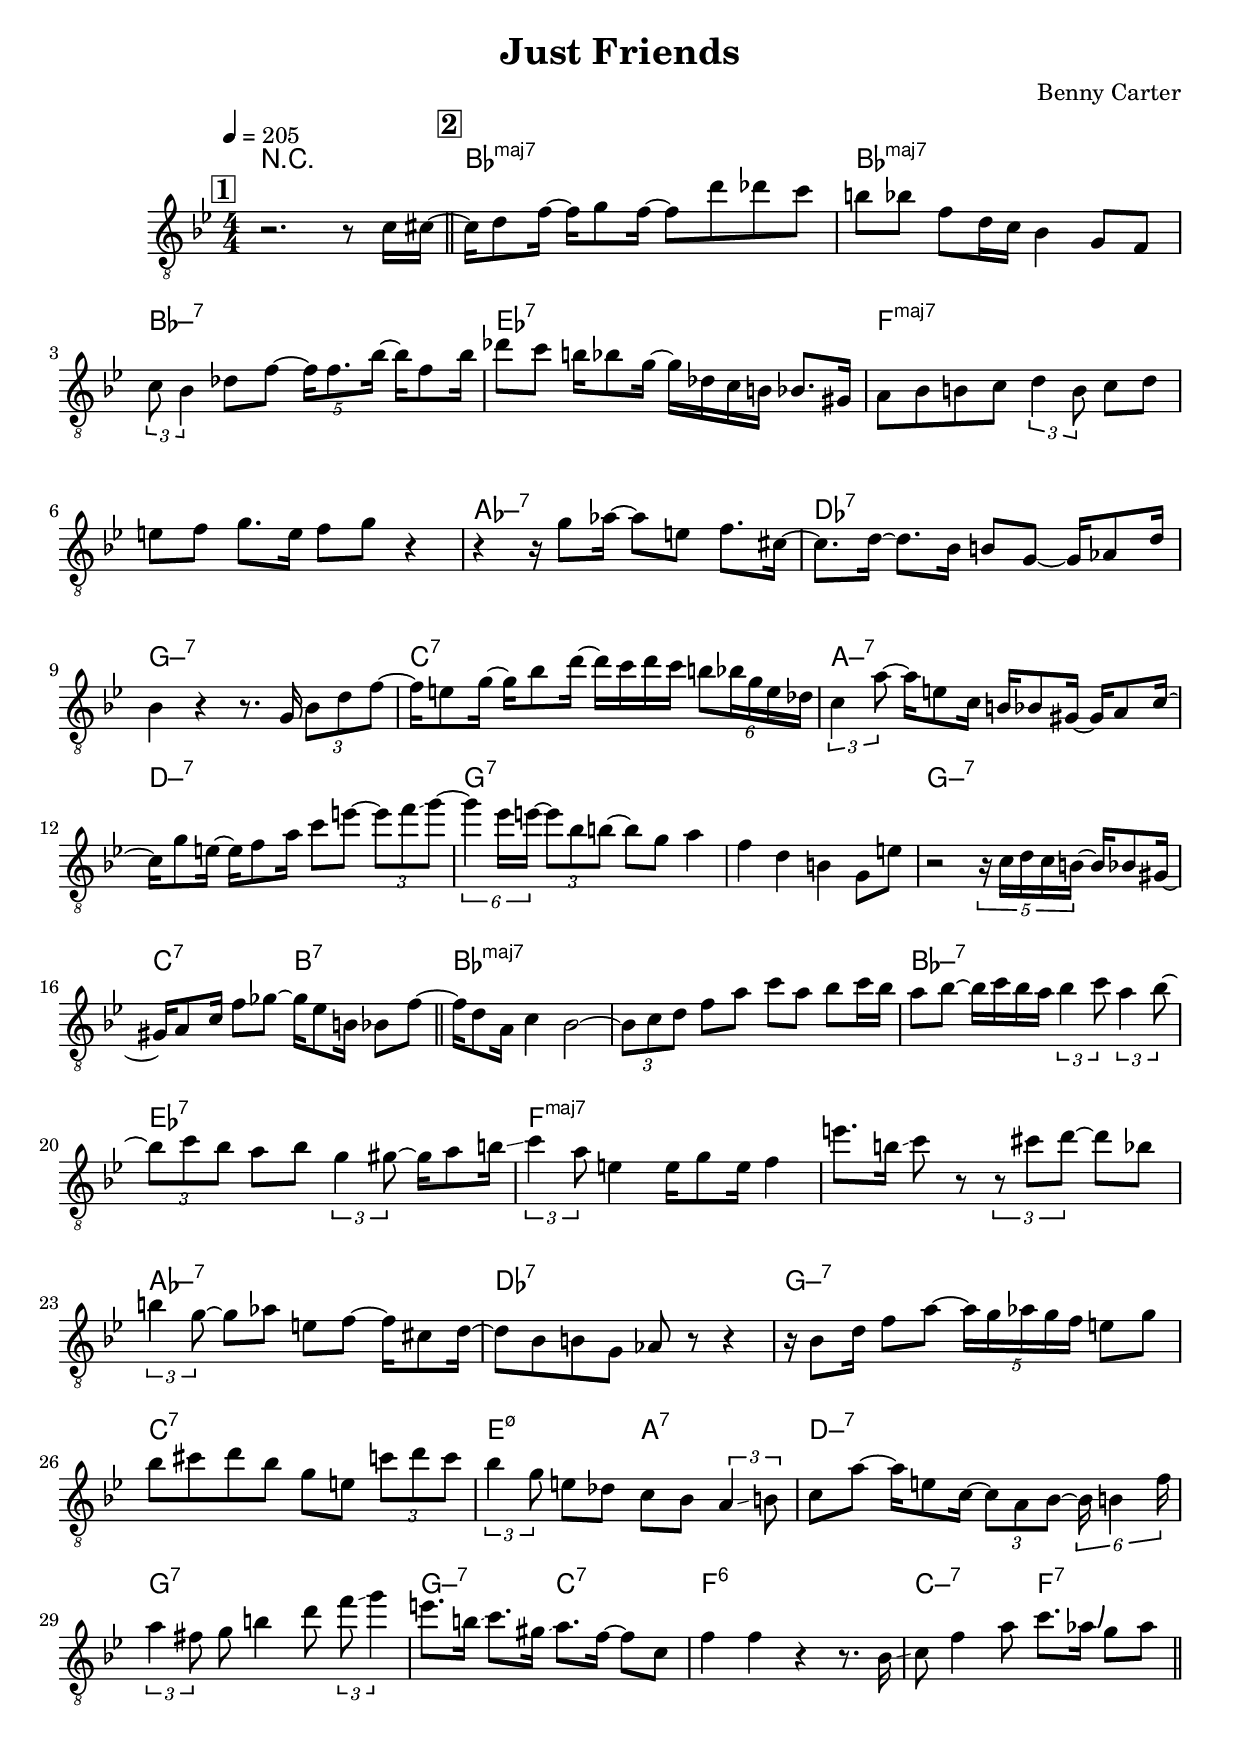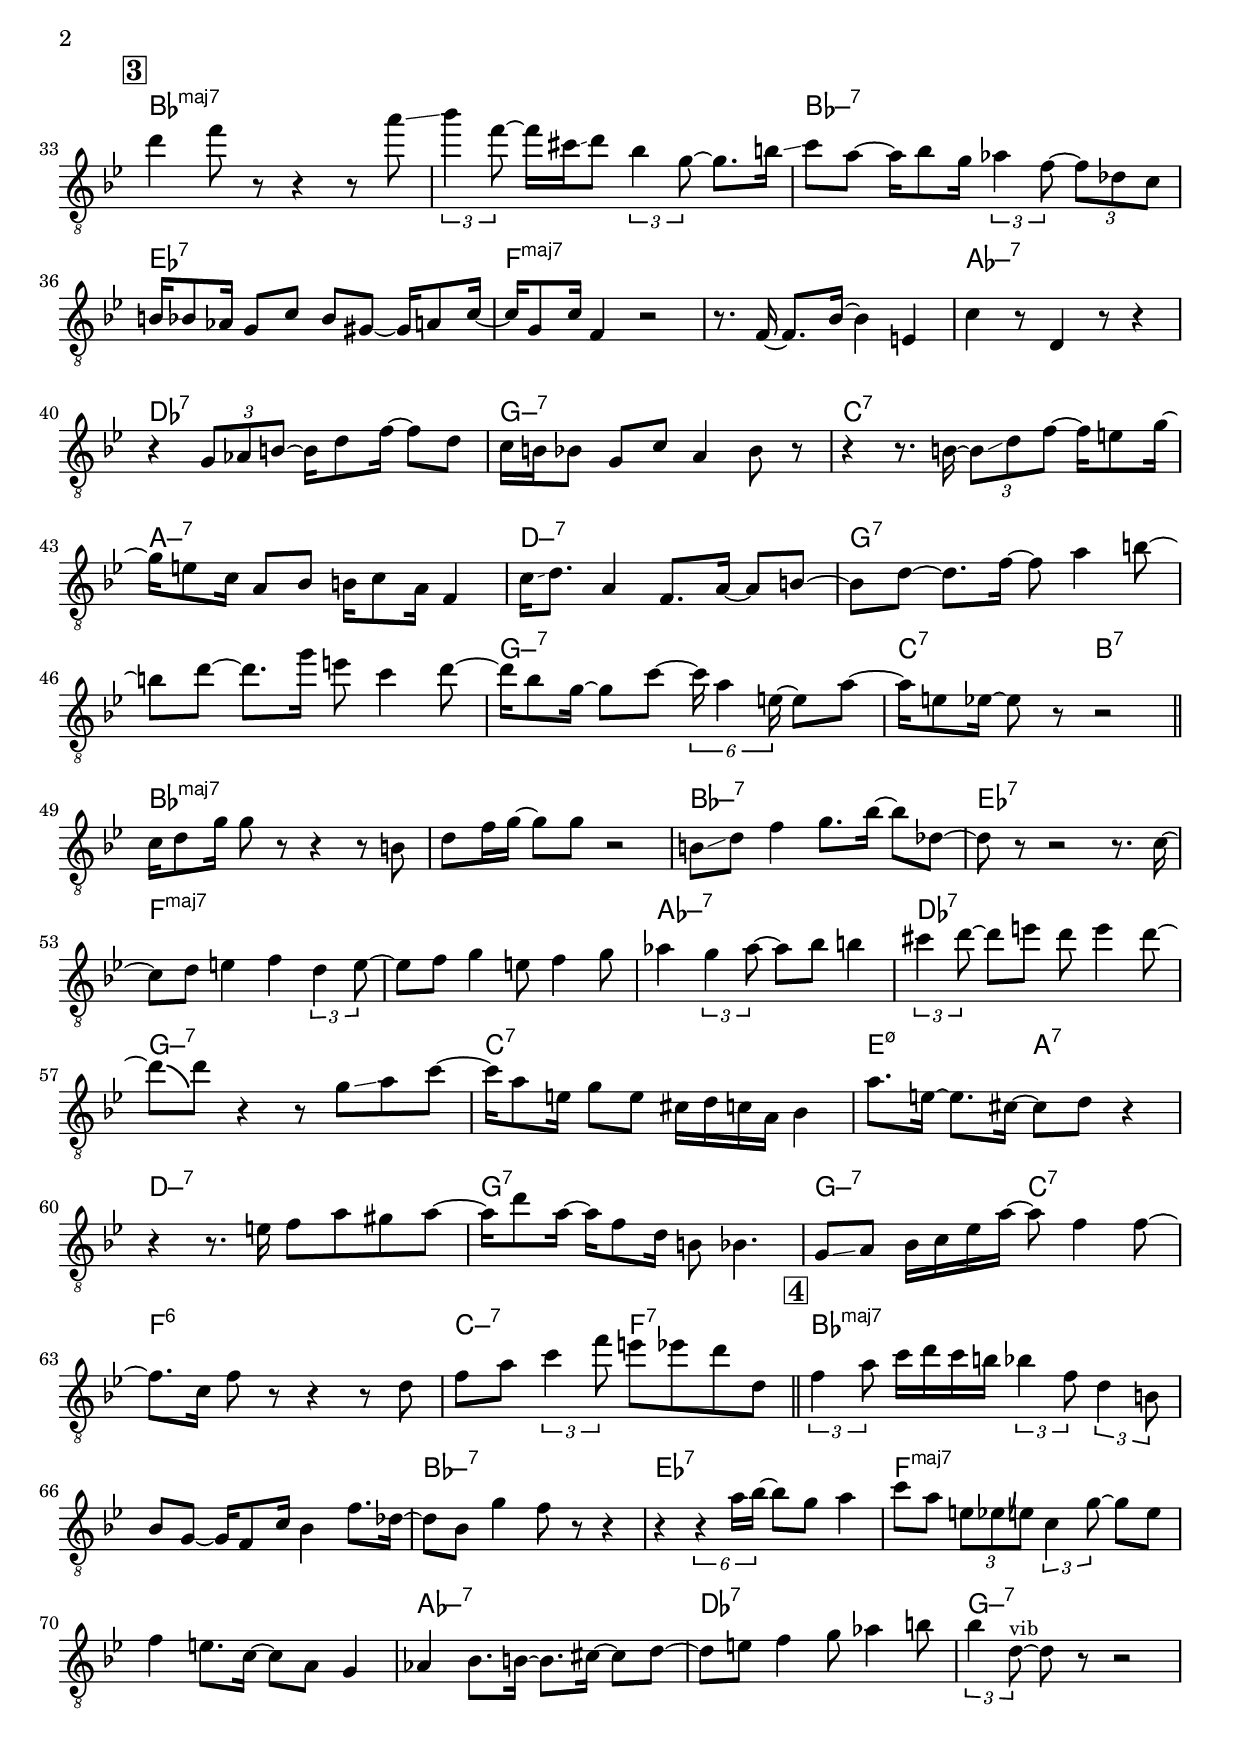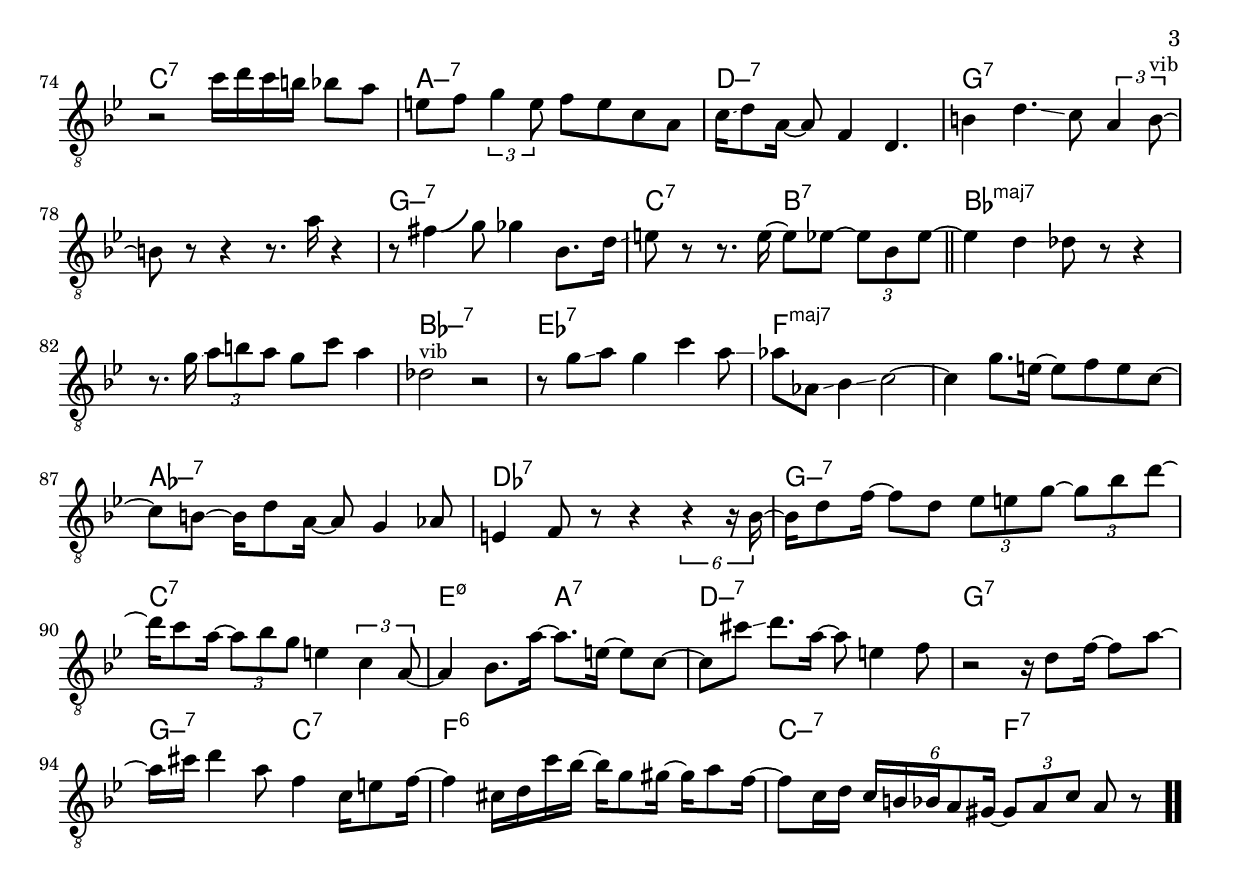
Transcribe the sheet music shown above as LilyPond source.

\version "2.13.2"

#(ly:set-option 'point-and-click #f)

\header {
  title = "Just Friends"
  composer = "Benny Carter"
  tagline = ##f
}
global =
{
    \override Staff.TimeSignature #'style = #'()
    \time 4/4
    \clef "treble_8"
    \key bes \major
    \override Rest #'direction = #'0
    \override MultiMeasureRest #'staff-position = #0
}
\score
{
<<
    \transpose c' c'

    \new ChordNames { \chords {
      \set majorSevenSymbol = \markup { "maj7" }
      \set minorChordModifier = \markup { \char ##x2013 }
      | r1 
      | bes1:maj | bes1:maj | bes1:min7 | es1:7 | f1:maj | s1 | aes1:min7 | des1:7 
      | g1:min7 | c1:7 | a1:min7 | d1:min7 | g1:7 | s1 | g1:min7 | c2:7 b2:7 
      | bes1:maj | s1 | bes1:min7 | es1:7 | f1:maj | s1 | aes1:min7 | des1:7 
      | g1:min7 | c1:7 | e2:min5-7 a2:7 | d1:min7 | g1:7 | g2:min7 c2:7 | f1:6 | c2:min7 f2:7 
      | bes1:maj | s1 | bes1:min7 | es1:7 | f1:maj | s1 | aes1:min7 | des1:7 
      | g1:min7 | c1:7 | a1:min7 | d1:min7 | g1:7 | s1 | g1:min7 | c2:7 b2:7 
      | bes1:maj | s1 | bes1:min7 | es1:7 | f1:maj | s1 | aes1:min7 | des1:7 
      | g1:min7 | c1:7 | e2:min5-7 a2:7 | d1:min7 | g1:7 | g2:min7 c2:7 | f1:6 | c2:min7 f2:7 
      | bes1:maj | s1 | bes1:min7 | es1:7 | f1:maj | s1 | aes1:min7 | des1:7 
      | g1:min7 | c1:7 | a1:min7 | d1:min7 | g1:7 | s1 | g1:min7 | c2:7 b2:7 
      | bes1:maj | s1 | bes1:min7 | es1:7 | f1:maj | s1 | aes1:min7 | des1:7 
      | g1:min7 | c1:7 | e2:min5-7 a2:7 | d1:min7 | g1:7 | g2:min7 c2:7 | f1:6 | c2:min7 f2:7|
      }
      }

    \new Staff
    <<
    \transpose c' c'

    {
      \global
  		%\override Score.MetronomeMark #'transparent = ##t
  		%\override Score.MetronomeMark #'stencil = ##f
  		
  		\override HorizontalBracket #'direction = #UP
  		\override HorizontalBracket #'bracket-flare = #'(0 . 0)
  		
  		\override TextSpanner #'dash-fraction = #1.0
  		\override TextSpanner #'bound-details #'left #'text = \markup{ \concat{\draw-line #'(0 . -1.0) \draw-line #'(1.0 . 0) }}
  		\override TextSpanner #'bound-details #'right #'text = \markup{ \concat{ \draw-line #'(1.0 . 0) \draw-line #'(0 . -1.0) }}
          \set Score.markFormatter = #format-mark-box-numbers


      \tempo 4 = 205
      \set Score.currentBarNumber = #0
     
      \bar "||" \mark \default r2. r8 c'16\glissando  cis'16~ 
      \bar "||" \mark \default cis'16 d'8 f'16~ f'16 g'8 f'16~ f'8 d''8 des''8 c''8 
      | b'8 bes'8 f'8 d'16 c'16 bes4 g8 f8 
      | \tuplet 3/2 {c'8 bes4} des'8 f'8~ \tuplet 5/4 {f'16 f'8. bes'16~} bes'16 f'8 bes'16 
      | des''8 c''8 b'16 bes'8 g'16~ g'16 des'16 c'16 b16 bes8. gis16 
      | a8 bes8 b8 c'8 \tuplet 3/2 {d'4 b8} c'8 d'8 
      | e'8 f'8 g'8. e'16 f'8 g'8 r4 
      | r4 r16 g'8 aes'16~ aes'8 e'8 f'8. cis'16~ 
      | cis'8. d'16~ d'8. bes16 b8 g8~ g16 aes8 d'16 
      | bes4 r4 r8. g16 \tuplet 3/2 {bes8 d'8 f'8~} 
      | f'16 e'8 g'16~ g'16 bes'8 d''16~ d''16 c''16 d''16 c''16 \tuplet 6/4 {b'8 bes'16 g'16 e'16 des'16} 
      | \tuplet 3/2 {c'4 a'8~} a'16 e'8 c'16 b16 bes8 gis16~ gis16 a8 c'16~ 
      | c'16 g'8 e'16~ e'16 f'8 a'16 c''8 e''8~ \tuplet 3/2 {e''8 f''8\glissando  g''8~} 
      | \tuplet 6/4 {g''4 es''16\glissando  e''16~} \tuplet 3/2 {e''8 bes'8\glissando  b'8~} b'8 g'8 a'4 
      | f'4 d'4 b4 g8 e'8 
      | r2 \tuplet 5/4 {r16 c'16 d'16 c'16 b16~} b16 bes8 gis16~ 
      | gis16 a8 c'16 f'8 ges'8~ ges'16 es'8 b16 bes8 f'8~ 
      \bar "||" f'16 d'8 a16 c'4 bes2~ 
      | \tuplet 3/2 {bes8 c'8 d'8} f'8 a'8 c''8 a'8 bes'8 c''16 bes'16 
      | a'8 bes'8~ bes'16 c''16 bes'16 a'16 \tuplet 3/2 {bes'4 c''8} \tuplet 3/2 {a'4 bes'8~} 
      | \tuplet 3/2 {bes'8 c''8 bes'8} a'8 bes'8 \tuplet 3/2 {g'4 gis'8~} gis'16 a'8 b'16\glissando  
      | \tuplet 3/2 {c''4 a'8} e'4 e'16 g'8 e'16 f'4 
      | e''8. b'16\glissando  c''8 r8 \tuplet 3/2 {r8 cis''8 d''8~} d''8 bes'8 
      | \tuplet 3/2 {b'4 g'8~} g'8 aes'8 e'8 f'8~ f'16 cis'8 d'16~ 
      | d'8 bes8 b8 g8 aes8 r8 r4 
      | r16 bes8 d'16 f'8 a'8~ \tuplet 5/4 {a'16 g'16 aes'16 g'16 f'16} e'8 g'8 
      | bes'8 cis''8 d''8 bes'8 g'8 e'8 \tuplet 3/2 {c''8 d''8 c''8} 
      | \tuplet 3/2 {bes'4 g'8} e'8 des'8 c'8 bes8 \tuplet 3/2 {a4\glissando  b8} 
      | c'8 a'8~ a'16 e'8 c'16~ \tuplet 3/2 {c'8 a8 bes8~} \tuplet 6/4 {bes16\glissando  b4 f'16} 
      | \tuplet 3/2 {a'4 fis'8} g'8 b'4 d''8 \tuplet 3/2 {f''8\glissando  g''4} 
      | e''8. b'16\glissando  c''8. gis'16\glissando  a'8. f'16~ f'8 c'8 
      | f'4 f'4 r4 r8. bes16\glissando  
      | c'8 f'4 a'8 c''8. aes'16\bendAfter #+4  g'8 aes'8 
      \bar "||" \mark \default d''4 f''8 r8 r4 r8 a''8\glissando  
      | \tuplet 3/2 {bes''4 f''8~} f''16 cis''16\glissando  d''8 \tuplet 3/2 {bes'4 g'8~} g'8. b'16\glissando  
      | c''8 a'8~ a'16 bes'8 g'16 \tuplet 3/2 {aes'4 f'8~} \tuplet 3/2 {f'8 des'8 c'8} 
      | b16 bes8 aes16 g8 c'8 bes8 gis8~ gis16 a8 c'16~ 
      | c'16 g8 c'16 f4 r2 
      | r8. f16~ f8. bes16~ bes4 e4 
      | c'4 r8 d4 r8 r4 
      | r4 \tuplet 3/2 {g8 aes8 b8~} b16 d'8 f'16~ f'8 d'8 
      | c'16 b16 bes8 g8 c'8 a4 bes8 r8 
      | r4 r8. b16~ \tuplet 3/2 {b8\glissando  d'8 f'8~} f'16 e'8 g'16~ 
      | g'16 e'8 c'16 a8 bes8 b16 c'8 a16 f4 
      | c'16\glissando  d'8. a4 f8. a16~ a8 b8~ 
      | b8 d'8~ d'8. f'16~ f'8 a'4 b'8~ 
      | b'8 d''8~ d''8. g''16 e''8 c''4 d''8~ 
      | d''16 bes'8 g'16~ g'8 c''8~ \tuplet 6/4 {c''16 a'4 e'16~} e'8 a'8~ 
      | a'16 e'8 es'16~ es'8 r8 r2 
      \bar "||" c'16 d'8 g'16 g'8 r8 r4 r8 b8 
      | d'8 f'16 g'16~ g'8 g'8 r2 
      | b8\glissando  d'8 f'4 g'8. bes'16~ bes'8 des'8~ 
      | des'8 r8 r2 r8. c'16~ 
      | c'8 d'8 e'4 f'4 \tuplet 3/2 {d'4 e'8~} 
      | e'8 f'8 g'4 e'8 f'4 g'8 
      | aes'4 \tuplet 3/2 {g'4 aes'8~} aes'8 bes'8 b'4 
      | \tuplet 3/2 {cis''4 d''8~} d''8 e''8 d''8 e''4 d''8~ 
      | d''8\bendAfter #-4  d''8 r4 r8 g'8\glissando  a'8 c''8~ 
      | c''16 a'8 e'16 g'8 e'8 cis'16 d'16 c'16 a16 bes4 
      | a'8. e'16~ e'8. cis'16~ cis'8 d'8 r4 
      | r4 r8. e'16 f'8 a'8 gis'8 a'8~ 
      | a'16 d''8 a'16~ a'16 f'8 d'16 b8 bes4. 
      | g8\glissando  a8 bes16 c'16 es'16 a'16~ a'8 f'4 f'8~ 
      | f'8. c'16 f'8 r8 r4 r8 d'8 
      | f'8 a'8 \tuplet 3/2 {c''4 f''8} e''8 es''8 d''8 d'8 
      \bar "||" \mark \default \tuplet 3/2 {f'4 a'8} c''16 d''16 c''16 b'16 \tuplet 3/2 {bes'4 f'8} \tuplet 3/2 {d'4 b8} 
      | bes8 g8~ g16 f8 c'16 bes4 f'8. des'16~ 
      | des'8 bes8 g'4 f'8 r8 r4 
      | r4 \tuplet 6/4 {r4 a'16 bes'16~} bes'8 g'8 a'4 
      | c''8 a'8 \tuplet 3/2 {e'8 es'8\bendAfter #+4  e'8} \tuplet 3/2 {c'4 g'8~} g'8 e'8 
      | f'4 e'8. c'16~ c'8 a8 g4 
      | aes4 bes8. b16~ b8. cis'16~ cis'8 d'8~ 
      | d'8 e'8 f'4 g'8 aes'4 b'8 
      | \tuplet 3/2 {bes'4 d'8~^\markup{\left-align \small vib}} d'8 r8 r2 
      | r2 c''16 d''16 c''16 b'16 bes'8 a'8 
      | e'8 f'8 \tuplet 3/2 {g'4 e'8} f'8 e'8 c'8 a8 
      | c'16\glissando  d'8 a16~ a8 f4 d4. 
      | b4 d'4.\glissando  c'8 \tuplet 3/2 {a4 b8~^\markup{\left-align \small vib}} 
      | b8 r8 r4 r8. a'16 r4 
      | r8 fis'4\bendAfter #+4  g'8 ges'4 bes8. d'16\glissando  
      | e'8 r8 r8. e'16~ e'8 es'8~ \tuplet 3/2 {es'8 bes8 es'8~} 
      \bar "||" es'4 d'4\glissando  des'8 r8 r4 
      | r8. g'16\glissando  \tuplet 3/2 {a'8 b'8 a'8} g'8 c''8 a'4 
      | des'2^\markup{\left-align \small vib} r2 
      | r8 g'8\glissando  a'8 g'4 c''4 a'8\glissando  
      | aes'8 aes8\glissando  bes4\glissando  c'2~ 
      | c'4 g'8. e'16~ e'8 f'8 e'8 c'8~ 
      | c'8 b8~ b16 d'8 a16~ a8 g4 aes8 
      | e4 f8 r8 r4 \tuplet 6/4 {r4 r16 bes16~} 
      | bes16 d'8 f'16~ f'8 d'8 \tuplet 3/2 {es'8 e'8 g'8~} \tuplet 3/2 {g'8 bes'8 d''8~} 
      | d''16 c''8 a'16~ \tuplet 3/2 {a'8 bes'8 g'8} e'4 \tuplet 3/2 {c'4 a8~} 
      | a4 bes8. a'16~ a'8. e'16~ e'8 c'8~ 
      | c'8 cis''8\glissando  d''8. a'16~ a'8 e'4 f'8 
      | r2 r16 d'8 f'16~ f'8 a'8~ 
      | a'16 cis''16 d''4 a'8 f'4 c'16 e'8 f'16~ 
      | f'4 cis'16 d'16 c''16 bes'16~ bes'16 g'8 gis'16~ gis'16 a'8 f'16~ 
      | f'8 c'16 d'16 \tuplet 6/4 {c'16 b16 bes16 a8 gis16~} \tuplet 3/2 {gis8 a8 c'8} a8 r8\bar  ".."
    }
    >>
>>    
}
